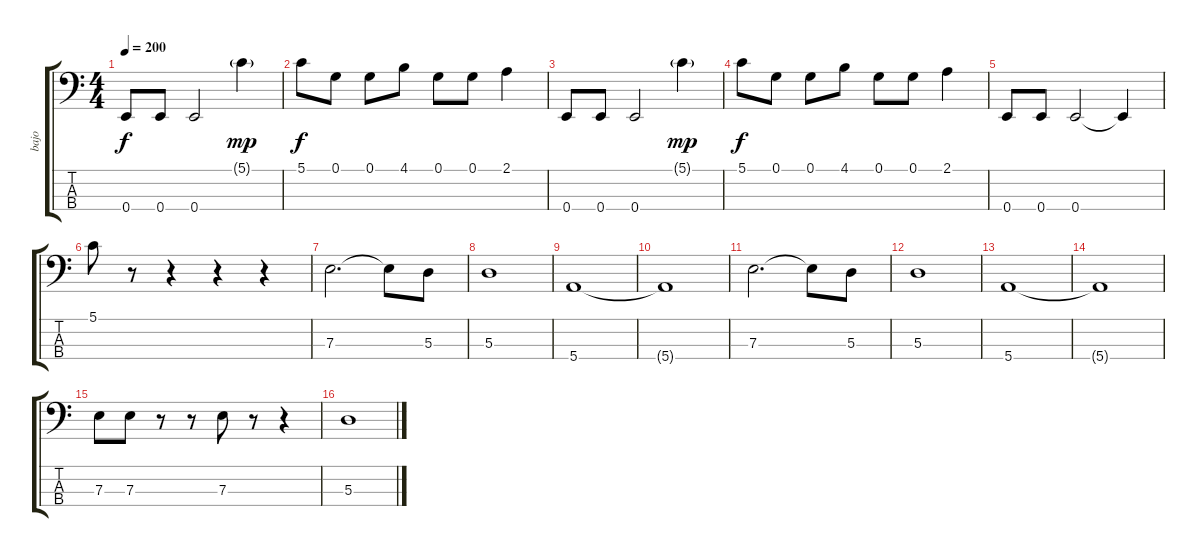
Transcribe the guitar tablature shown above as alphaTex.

\track ("bajo" "bajo") {instrument electricbasspick}
\staff {score tabs}
\tuning (G2 D2 A1 E1) {hide}
\ts (4 4)
\tempo 200
\clef f4
\ks c
0.4.8{dy f volume 16} 0.4.8 0.4.2 5.1{g}.4{dy mp} |
5.1.8{dy f} 0.1.8 0.1.8 4.1.8 0.1.8 0.1.8 2.1.4 |
0.4.8{volume 16} 0.4.8 0.4.2 5.1{g}.4{dy mp} |
5.1.8{dy f} 0.1.8 0.1.8 4.1.8 0.1.8 0.1.8 2.1.4 |
0.4.8{volume 16} 0.4.8 0.4.2 0.4{t}.4 |
5.1.8 r.8 r.4 r.4 r.4 |
7.3.2{d} 7.3{t}.8 5.3.8 |
5.3.1 |
5.4.1 |
5.4{t}.1 |
7.3.2{d} 7.3{t}.8 5.3.8 |
5.3.1 |
5.4.1 |
5.4{t}.1 |
7.3.8 7.3.8 r.8 r.8 7.3.8 r.8 r.4 |
5.3.1
